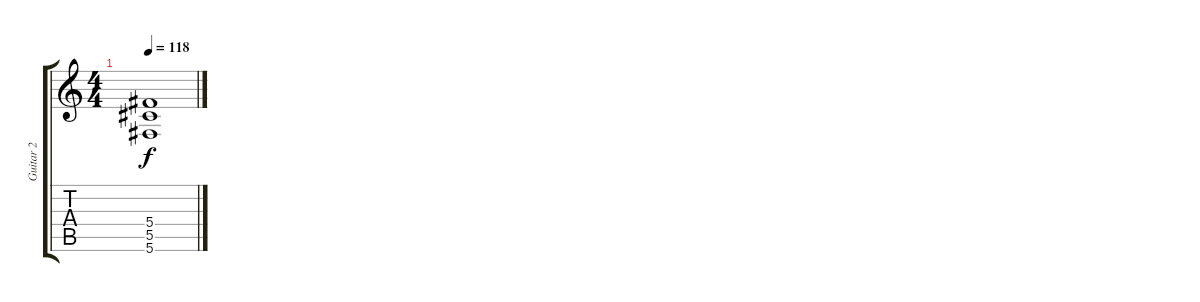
\track ("Guitar 2" "Guitar 2") {instrument distortionguitar}
\staff {score tabs}
\tuning (Eb4 Bb3 Gb3 Db3 Ab2 Db2) {hide}
\ts (4 4)
\tempo 118
\clef g2
\ks c
(5.4{t} 5.5{t} 5.6{t}).1{dy f}
